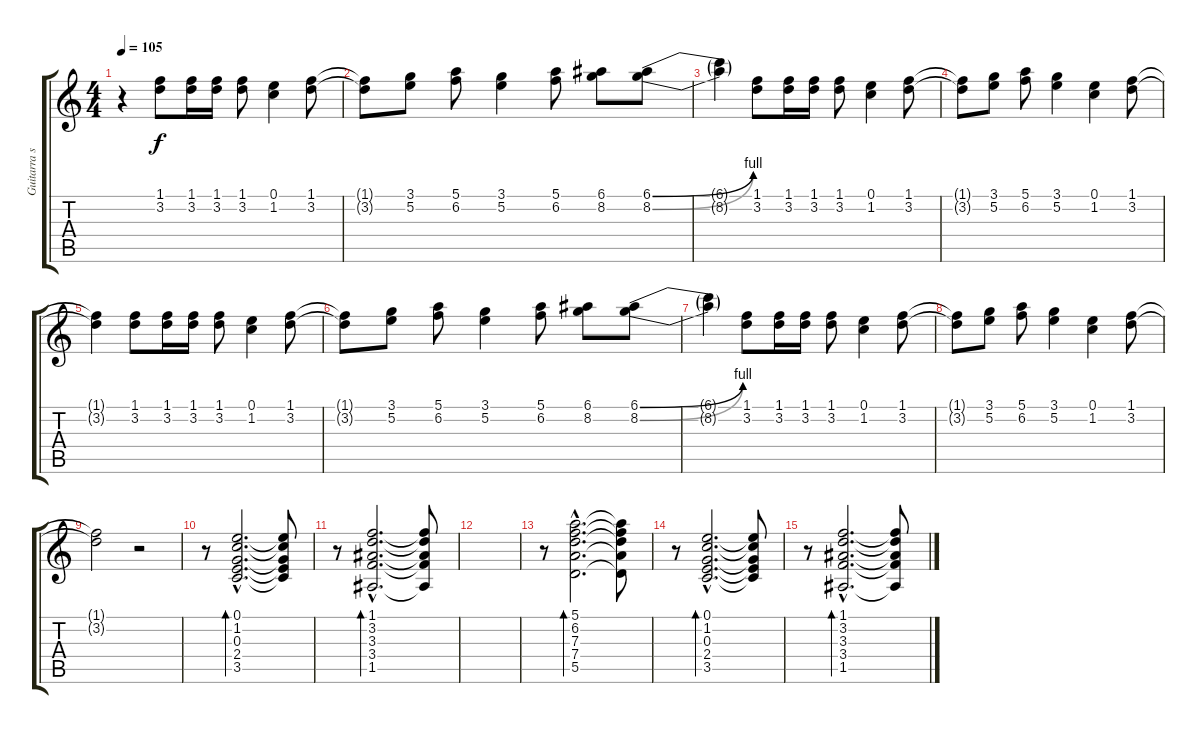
\track ("Guitarra solo y arreglos" "Guitarra s") {instrument electricguitarjazz}
\staff {score tabs}
\tuning (E4 B3 G3 D3 A2 E2) {hide}
\ts (4 4)
\tempo 105
\clef g2
\ks c
r.4{dy f} (1.1 3.2).8 (1.1 3.2).16 (1.1 3.2).16 (1.1 3.2).8 (0.1 1.2).4 (1.1 3.2).8 |
(1.1{t} 3.2{t}).8 (3.1 5.2).8 (5.1 6.2).8 (3.1 5.2).4 (5.1 6.2).8 (6.1 8.2).8 (6.1{be (bend 0 0 60 4)} 8.2{be (bend 0 0 60 4)}).8 |
(6.1{t} 8.2{t}).4 (1.1 3.2).8 (1.1 3.2).16 (1.1 3.2).16 (1.1 3.2).8 (0.1 1.2).4 (1.1 3.2).8 |
(1.1{t} 3.2{t}).8 (3.1 5.2).8 (5.1 6.2).8 (3.1 5.2).4 (0.1 1.2).4 (1.1 3.2).8 |
(1.1{t} 3.2{t}).4 (1.1 3.2).8 (1.1 3.2).16 (1.1 3.2).16 (1.1 3.2).8 (0.1 1.2).4 (1.1 3.2).8 |
(1.1{t} 3.2{t}).8 (3.1 5.2).8 (5.1 6.2).8 (3.1 5.2).4 (5.1 6.2).8 (6.1 8.2).8 (6.1{be (bend 0 0 60 4)} 8.2{be (bend 0 0 60 4)}).8 |
(6.1{t} 8.2{t}).4 (1.1 3.2).8 (1.1 3.2).16 (1.1 3.2).16 (1.1 3.2).8 (0.1 1.2).4 (1.1 3.2).8 |
(1.1{t} 3.2{t}).8 (3.1 5.2).8 (5.1 6.2).8 (3.1 5.2).4 (0.1 1.2).4 (1.1 3.2).8 |
(1.1{t} 3.2{t}).2 r.2 |
r.8 (0.1{hac} 1.2{hac} 0.3{hac} 2.4{hac} 3.5{hac}).2{d bd 240} (0.1{t} 1.2{t} 0.3{t} 2.4{t} 3.5{t}).8 |
r.8 (1.1{hac} 3.2{hac} 3.3{hac} 3.4{hac} 1.5{hac}).2{d bd 240} (1.1{t} 3.2{t} 3.3{t} 3.4{t} 1.5{t}).8 |
|
r.8 (5.1{hac} 6.2{hac} 7.3{hac} 7.4{hac} 5.5{hac}).2{d bd 240} (5.1{t} 6.2{t} 7.3{t} 7.4{t} 5.5{t}).8 |
r.8 (0.1{hac} 1.2{hac} 0.3{hac} 2.4{hac} 3.5{hac}).2{d bd 240} (0.1{t} 1.2{t} 0.3{t} 2.4{t} 3.5{t}).8 |
r.8 (1.1{hac} 3.2{hac} 3.3{hac} 3.4{hac} 1.5{hac}).2{d bd 240} (1.1{t} 3.2{t} 3.3{t} 3.4{t} 1.5{t}).8
